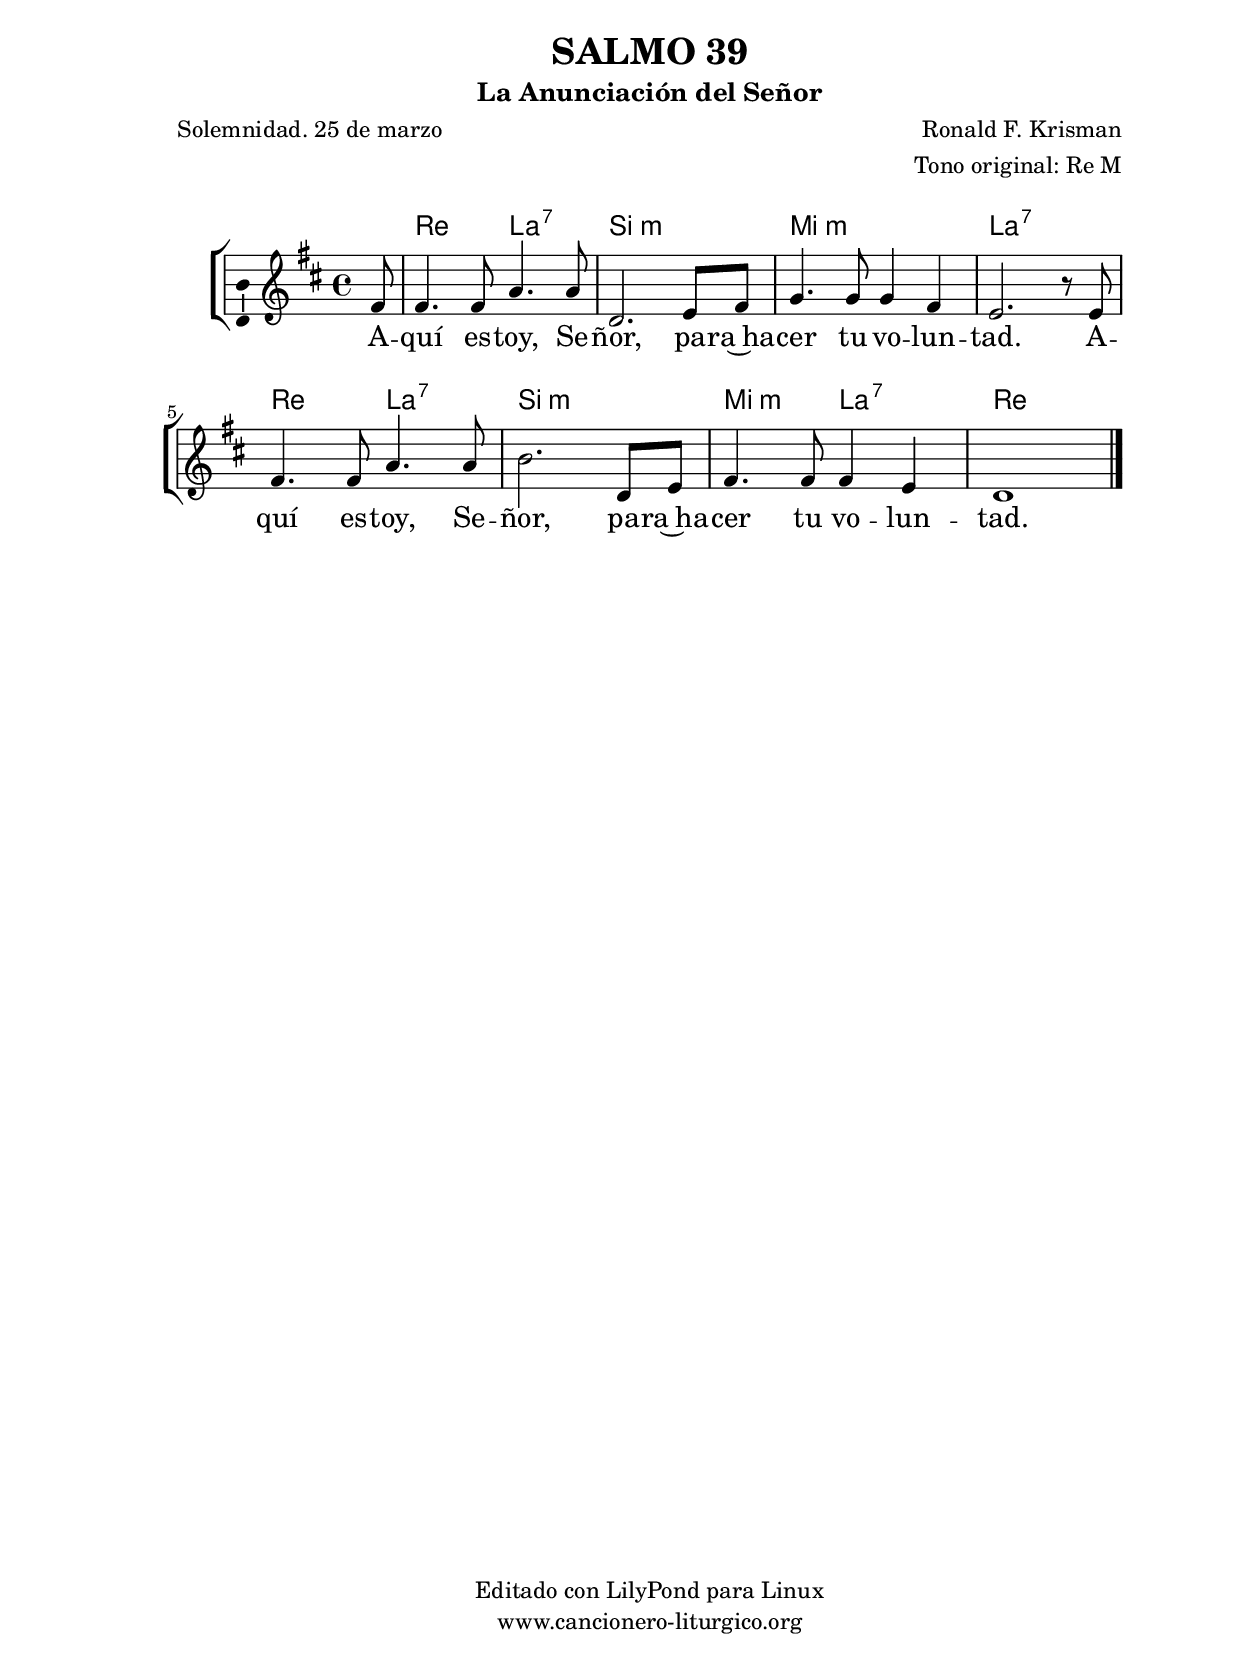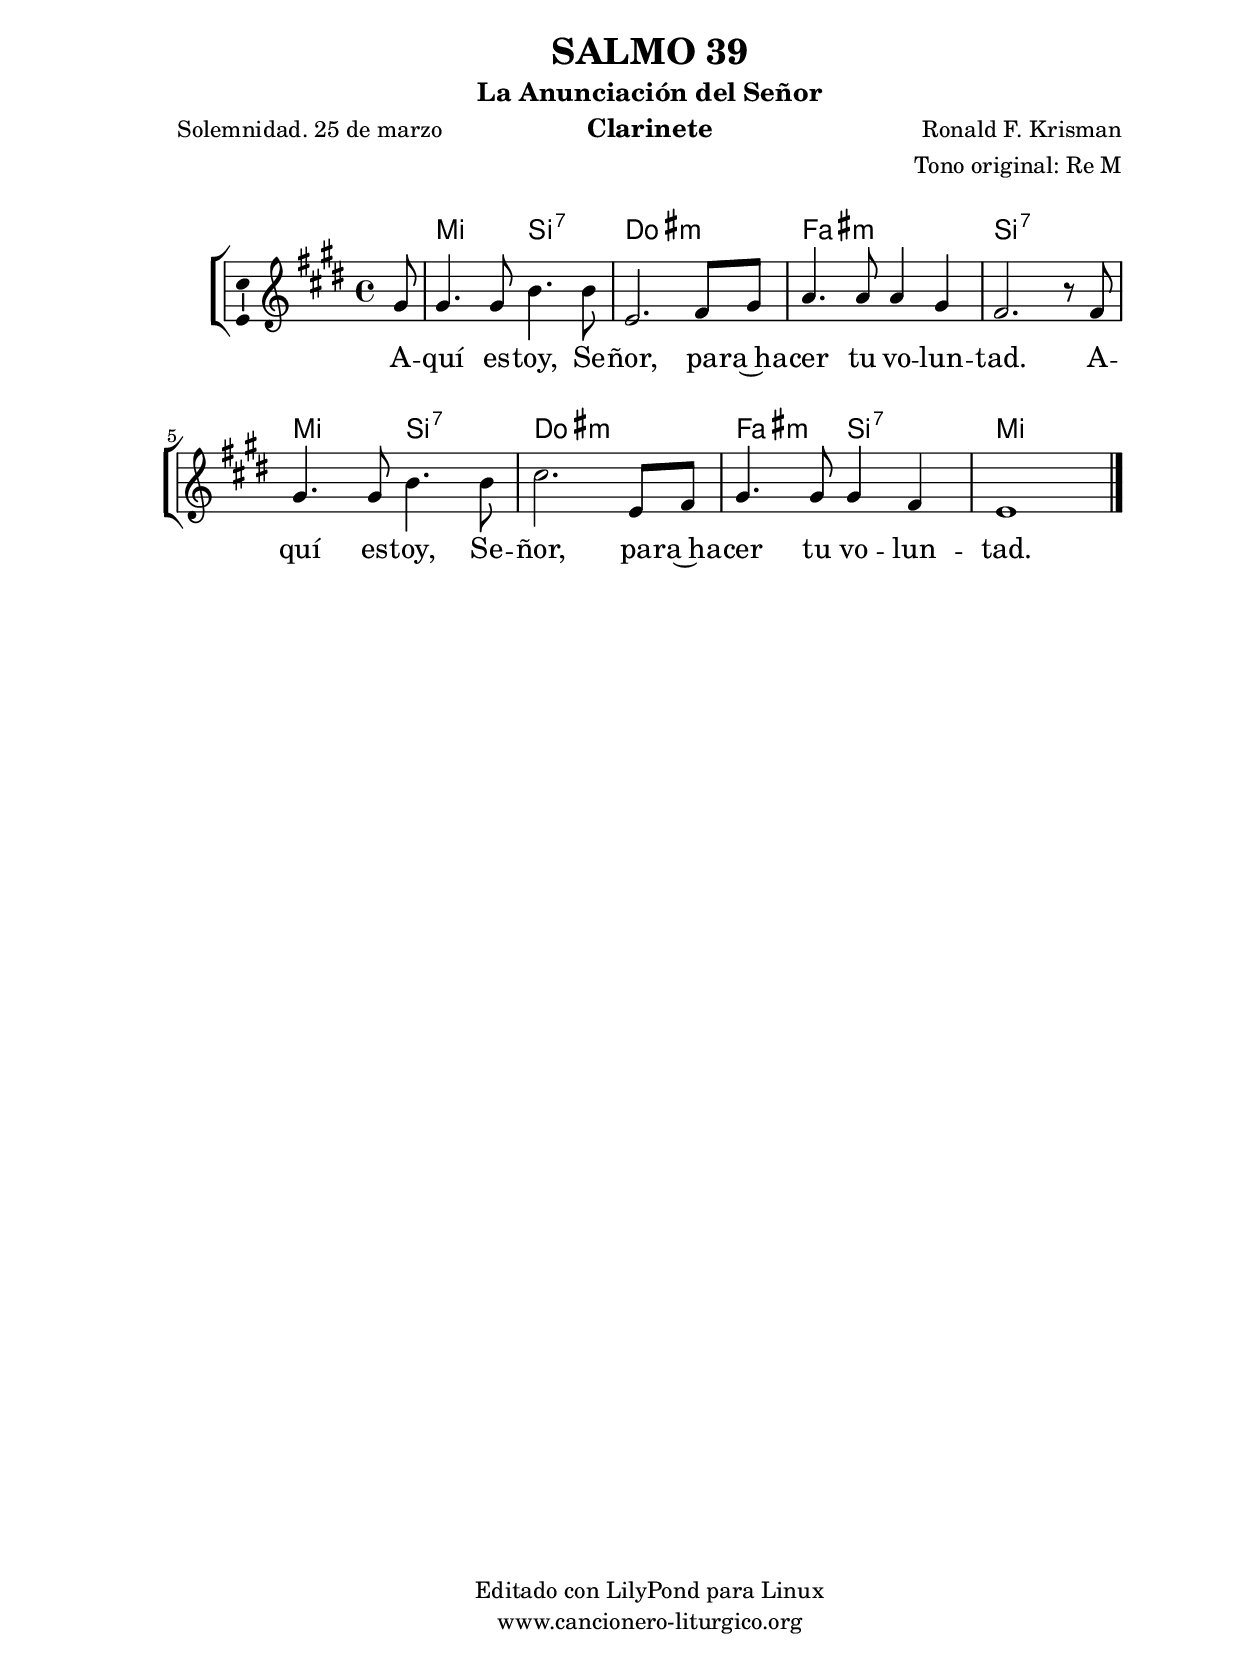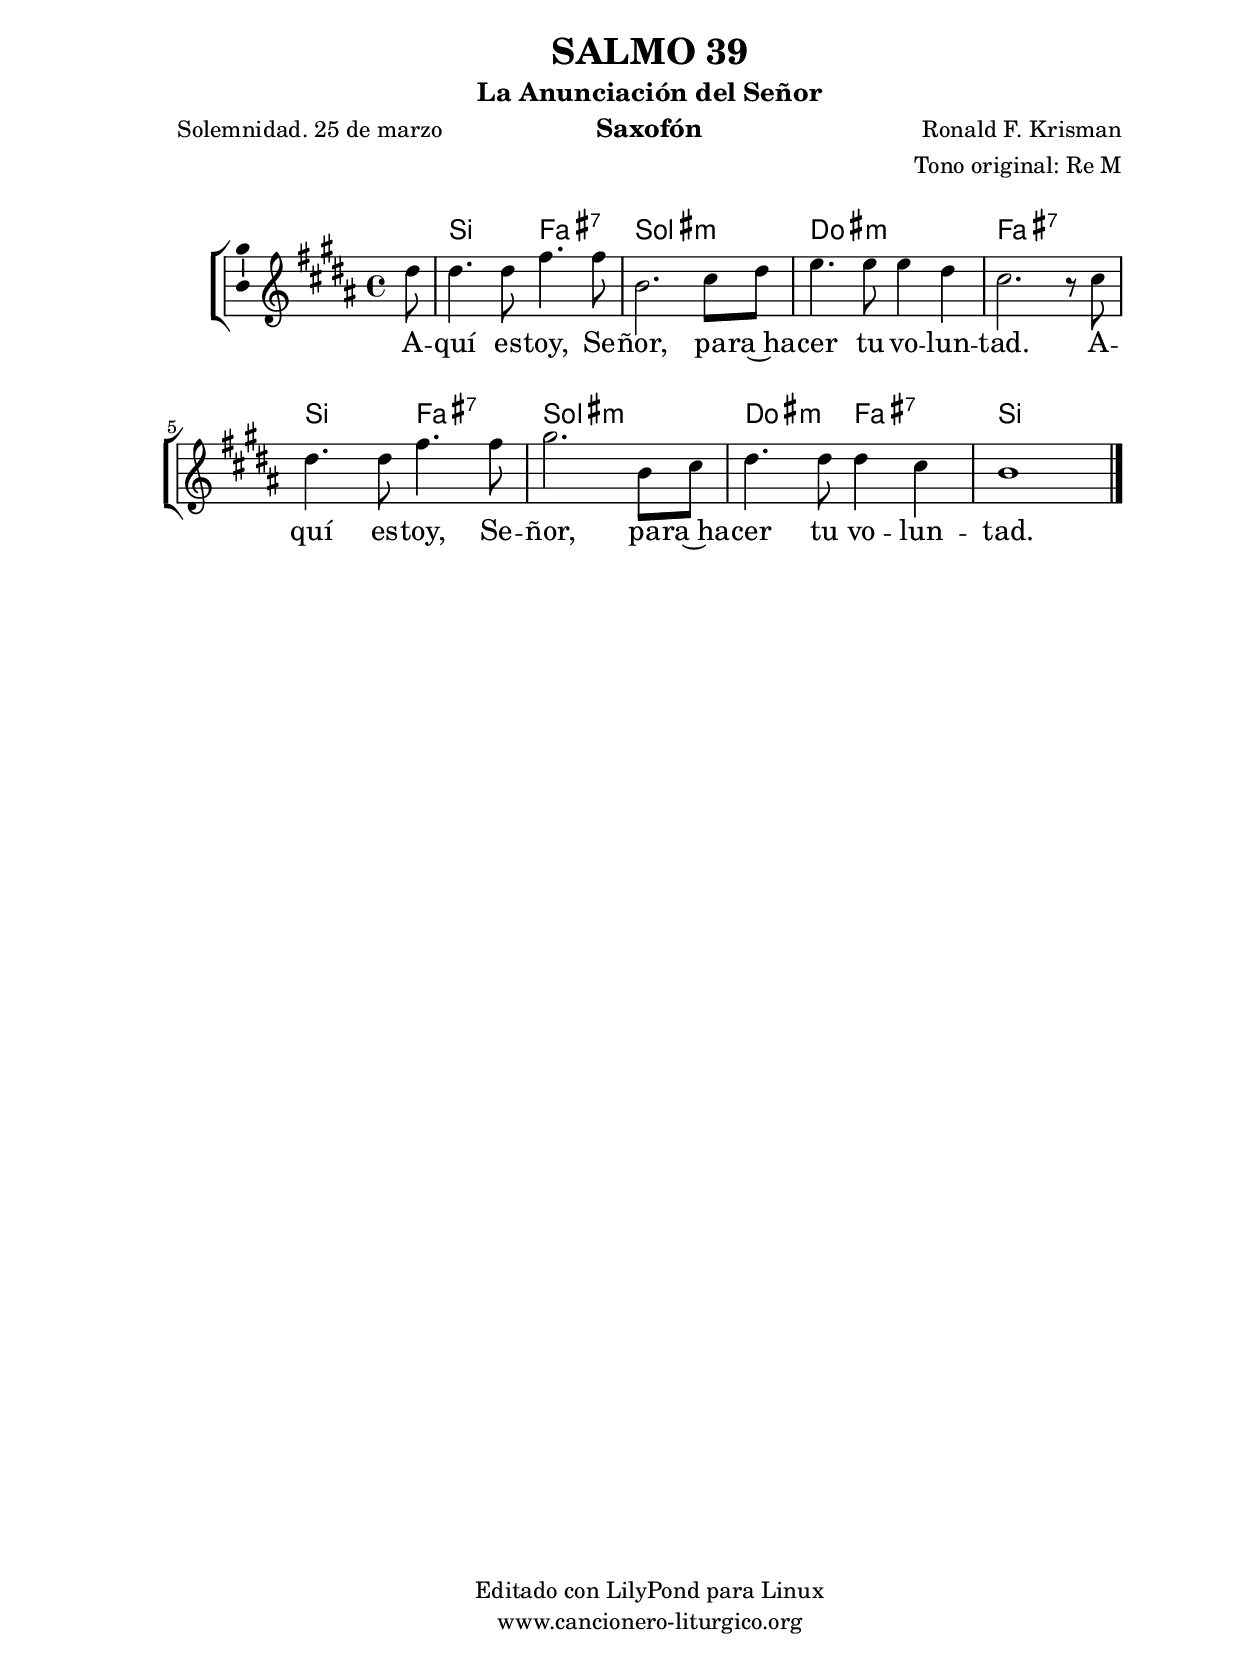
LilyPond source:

%
%para convertir .midi en .wav:
%timidity filename.midi -Ow -o finename.wav
%
%
%Para convertir de .wav a .mp3:
%lame -h -m j filename.wav
%
%
%para escuchar el midi:
%timidity nombrefichero.midi
%


%versión de lilypond para la que se ha escrito esta partitura:
\version "2.16.0"

	%Tamaño papel
	#(set-default-paper-size "a4")
	%Tamaño partitura
	#(set-global-staff-size 20)
	%No responde al pulsar sobre una nota
	#(ly:set-option 'point-and-click #f)

%parámetros del encabezamiento:
\header {
	title = "SALMO 39"
	subtitle = "La Anunciación del Señor"
	composer = "Ronald F. Krisman"
	poet = "Solemnidad. 25 de marzo"
	meter = ""
	arranger = "Tono original: Re M"
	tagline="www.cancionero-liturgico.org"
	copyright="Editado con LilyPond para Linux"
	}

%parámetros asociados al papel:
\paper  {
	oddHeaderMarkup = \markup {\fill-line { \on-the-fly #not-first-page \fromproperty #'header:title \on-the-fly #not-first-page \fromproperty #'header:composer }}
	evenHeaderMarkup = \markup {\fill-line { \fromproperty #'header:composer \fromproperty #'header:title }}
	#(set-paper-size "a4")
	print-page-number = ##f
	first-page-number = 1
	print-first-page-number = ##f
%	head-separation = 3.0 \cm
	top-margin = 2.0 \cm
	bottom-margin = 0.5\cm
%%%	bottom-margin = -1.0\cm
	left-margin = 3.0 \cm
	line-width = 16.0 \cm 
	indent = 8\mm
	interscoreline = 2.\mm
	between-system-space = 15\mm
%	para que las partituras no llenen la hoja:
	ragged-bottom = ##t
%	idem para la última hoja:
	ragged-last-bottom = ##f
%	para que las partituras llenen el ancho del papel:
	ragged-last = ##f
	after-title-space = 2.5 \cm
%page-count=1
%system-count=8

	%Flexible Vertical Spacing
%	markup-markup-spacing =
%	#'((basic-distance . 15) (minimum-distance . 15) (padding . 3))
	markup-system-spacing =
	#'((basic-distance . 15) (minimum-distance . 15) (padding . 3))
	system-system-spacing =
	#'((basic-distance . 15) (minimum-distance . 15) (padding . 3))
	score-system-spacing =
	#'((basic-distance . 15) (minimum-distance . 15) (padding . 5))
%	top-system-spacing = % header
%	#'((basic-distance . 8) (minimum-distance . 0) (padding . 3))
%	top-markup-spacing =
%	#'((basic-distance . 20) (minimum-distance . 20) (padding . 3))
	last-bottom-spacing = % footer
	#'((basic-distance . 5) (minimum-distance . 5) (padding . 3))
%	score-markup-spacing =
%	#'((basic-distance . 16) (minimum-distance . 13) (padding . 3))

	}


%parámetros que afectan a toda la partitura:
global =  {
	%clave de sol (G):
	\clef G
	%armadura:
%	\transpose bes c'
	\key d \major
	\tempo 4=100
	\set Score.tempoHideNote = ##t
	}


acordes = {
	\italianChords
	\chordmode {
%	\transpose bes c'
{

s8
d2 a:7 b1:m e:m a:7
d2 a:7 b1:m e2:m a:7 d1

	}
	}
}

melodia = 
%	\transpose bes c'
{
	\relative c'{

	\time 4/4

\partial8
fis8
fis4. fis8 a4. a8
d,2. e8 fis
g4. g8 g4 fis
e2. r8 e8
fis4. fis8 a4. a8
b2. d,8 e
fis4. fis8 fis4 e
d1

	\bar "|."
	}
	}


texto = \lyricmode {
A -- quí es -- toy, Se -- ñor, pa -- ra~ha -- cer tu vo -- lun -- tad.
A -- quí es -- toy, Se -- ñor, pa -- ra~ha -- cer tu vo -- lun -- tad.
	}


acordesStaff = \context ChordNames = acordesStaff <<
	\set chordChanges = ##t
	\acordes
	>>


vozStaff = \context Voice = vozStaff
\with {\consists "Ambitus_engraver"}
<<
%	\set Staff.instrumentName = ""
%	\set Staff.shortInstrumentName = ""
%	\set Staff.midiInstrument = #"clarinet"
%	\set Staff.midiInstrument = #"cello"
%	\set Staff.midiInstrument = #"flute"
	\set Staff.midiInstrument = #"electric guitar (jazz)"
%	\set Staff.midiInstrument = #"english horn"
%	\set Staff.midiInstrument = #"violin"
%	\set Staff.midiInstrument = #"glockenspiel"
	\set Staff.midiMinimumVolume = #0.7
	\set Staff.midiMaximumVolume = #0.9
	\global
	\melodia
	>>


textoStaff = \context Lyrics = textoStaff <<
	\lyricsto vozStaff \texto
	>>

\book {
	\score {
		\context ChoirStaff {
			\override StaffGroup.SystemStartBracket #'collapse-height = #1
			\override Score.SystemStartBar #'collapse-height = #1
			<<
			\acordesStaff
			\vozStaff
			\textoStaff
			>>
			}
		\layout {
	    		\context {
				\Lyrics
				\override LyricText #'font-size = #2
				}
	   		 \context {
				\Score
				%fontSize = #3
				\override StaffSymbol #'staff-space = #(magstep +3)
				%\override Beam #'thickness = #0.55
				%\override SpacingSpanner #'spacing-increment = #1.0
				%\override Slur #'height-limit = #1.5
				}
			}
		}
	\score {
		\unfoldRepeats
		\context ChoirStaff {
			<<
			\acordesStaff
			\vozStaff
			>>
			}
		\midi {
	  		\context {
	  			\Score
				tempoWholesPerMinute = #(ly:make-moment 70 4)
				}
			}
		}
	}

%Partitura para clarinete
#(define output-suffix "C")
\book {
	\header{
		instrument = "Clarinete"
		}
	\score {
		\context ChoirStaff {
			\override StaffGroup.SystemStartBracket #'collapse-height = #1
			\override Score.SystemStartBar #'collapse-height = #1
\transpose c d
			<<
			\acordesStaff
			\vozStaff
			\textoStaff
			>>
			}
		\layout {
	    		\context {
				\Lyrics
				\override LyricText #'font-size = #2
				}
	   		 \context {
				\Score
				%fontSize = #3
				\override StaffSymbol #'staff-space = #(magstep +3)
				%\override Beam #'thickness = #0.55
				%\override SpacingSpanner #'spacing-increment = #1.0
				%\override Slur #'height-limit = #1.5
				}
			}
		}
	}

%Partitura para saxofón
#(define output-suffix "S")
\book {
	\header{
		instrument = "Saxofón"
		}
	\score {
		\context ChoirStaff {
			\override StaffGroup.SystemStartBracket #'collapse-height = #1
			\override Score.SystemStartBar #'collapse-height = #1
\transpose c a
			<<
			\acordesStaff
			\vozStaff
			\textoStaff
			>>
			}
		\layout {
	    		\context {
				\Lyrics
				\override LyricText #'font-size = #2
				}
	   		 \context {
				\Score
				%fontSize = #3
				\override StaffSymbol #'staff-space = #(magstep +3)
				%\override Beam #'thickness = #0.55
				%\override SpacingSpanner #'spacing-increment = #1.0
				%\override Slur #'height-limit = #1.5
				}
			}
		}
	}

